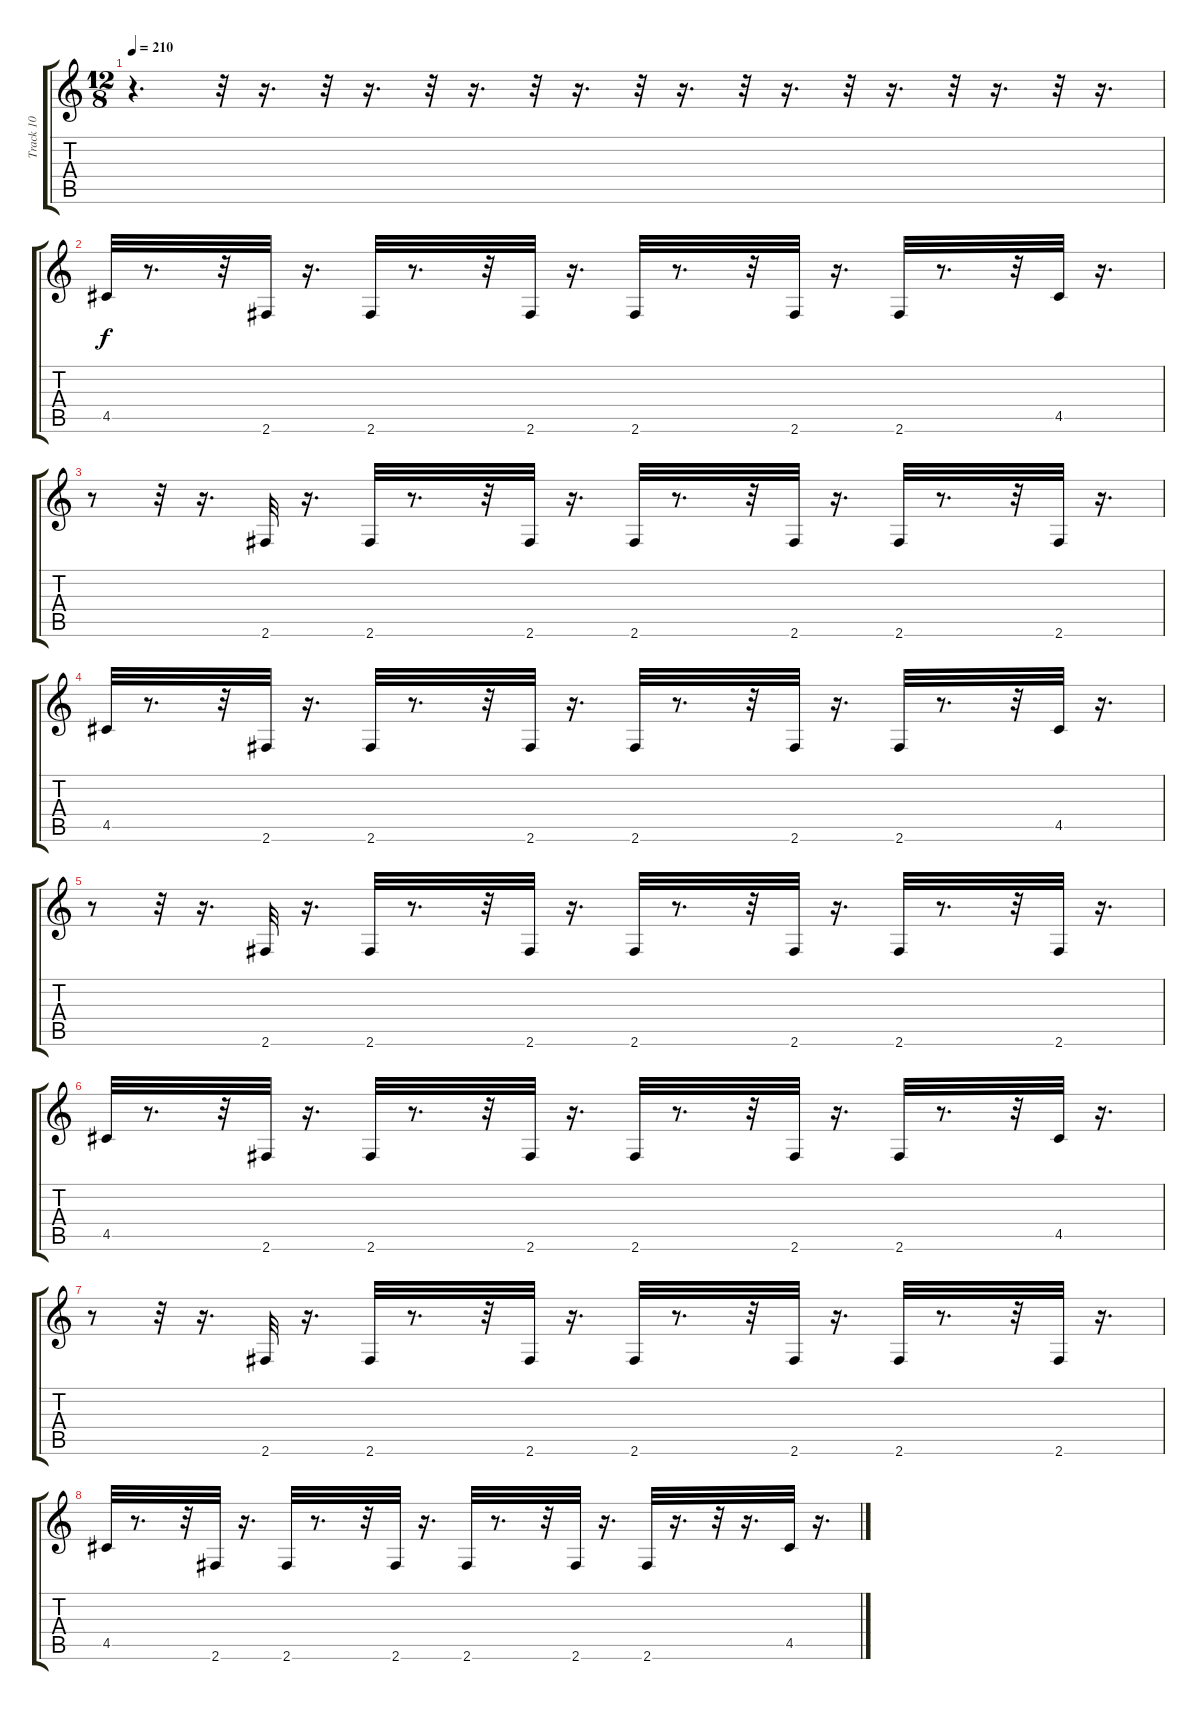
\track ("Track 10" "Track 10") {instrument acousticguitarsteel}
\staff {score tabs}
\tuning (E4 B3 G3 D3 A2 E2) {hide}
\ts (12 8)
\tempo 210
\clef g2
\ks c
r.4{d dy f} r.32 r.16{d} r.32 r.16{d} r.32 r.16{d} r.32 r.16{d} r.32 r.16{d} r.32 r.16{d} r.32 r.16{d} r.32 r.16{d} r.32 r.16{d} |
4.5.32 r.8{d} r.32 2.6.32 r.16{d} 2.6.32 r.8{d} r.32 2.6.32 r.16{d} 2.6.32 r.8{d} r.32 2.6.32 r.16{d} 2.6.32 r.8{d} r.32 4.5.32 r.16{d} |
r.8 r.32 r.16{d} 2.6.32 r.16{d} 2.6.32 r.8{d} r.32 2.6.32 r.16{d} 2.6.32 r.8{d} r.32 2.6.32 r.16{d} 2.6.32 r.8{d} r.32 2.6.32 r.16{d} |
4.5.32 r.8{d} r.32 2.6.32 r.16{d} 2.6.32 r.8{d} r.32 2.6.32 r.16{d} 2.6.32 r.8{d} r.32 2.6.32 r.16{d} 2.6.32 r.8{d} r.32 4.5.32 r.16{d} |
r.8 r.32 r.16{d} 2.6.32 r.16{d} 2.6.32 r.8{d} r.32 2.6.32 r.16{d} 2.6.32 r.8{d} r.32 2.6.32 r.16{d} 2.6.32 r.8{d} r.32 2.6.32 r.16{d} |
4.5.32 r.8{d} r.32 2.6.32 r.16{d} 2.6.32 r.8{d} r.32 2.6.32 r.16{d} 2.6.32 r.8{d} r.32 2.6.32 r.16{d} 2.6.32 r.8{d} r.32 4.5.32 r.16{d} |
r.8 r.32 r.16{d} 2.6.32 r.16{d} 2.6.32 r.8{d} r.32 2.6.32 r.16{d} 2.6.32 r.8{d} r.32 2.6.32 r.16{d} 2.6.32 r.8{d} r.32 2.6.32 r.16{d} |
4.5.32 r.8{d} r.32 2.6.32 r.16{d} 2.6.32 r.8{d} r.32 2.6.32 r.16{d} 2.6.32 r.8{d} r.32 2.6.32 r.16{d} 2.6.32 r.16{d} r.32 r.16{d} 4.5.32 r.16{d}
